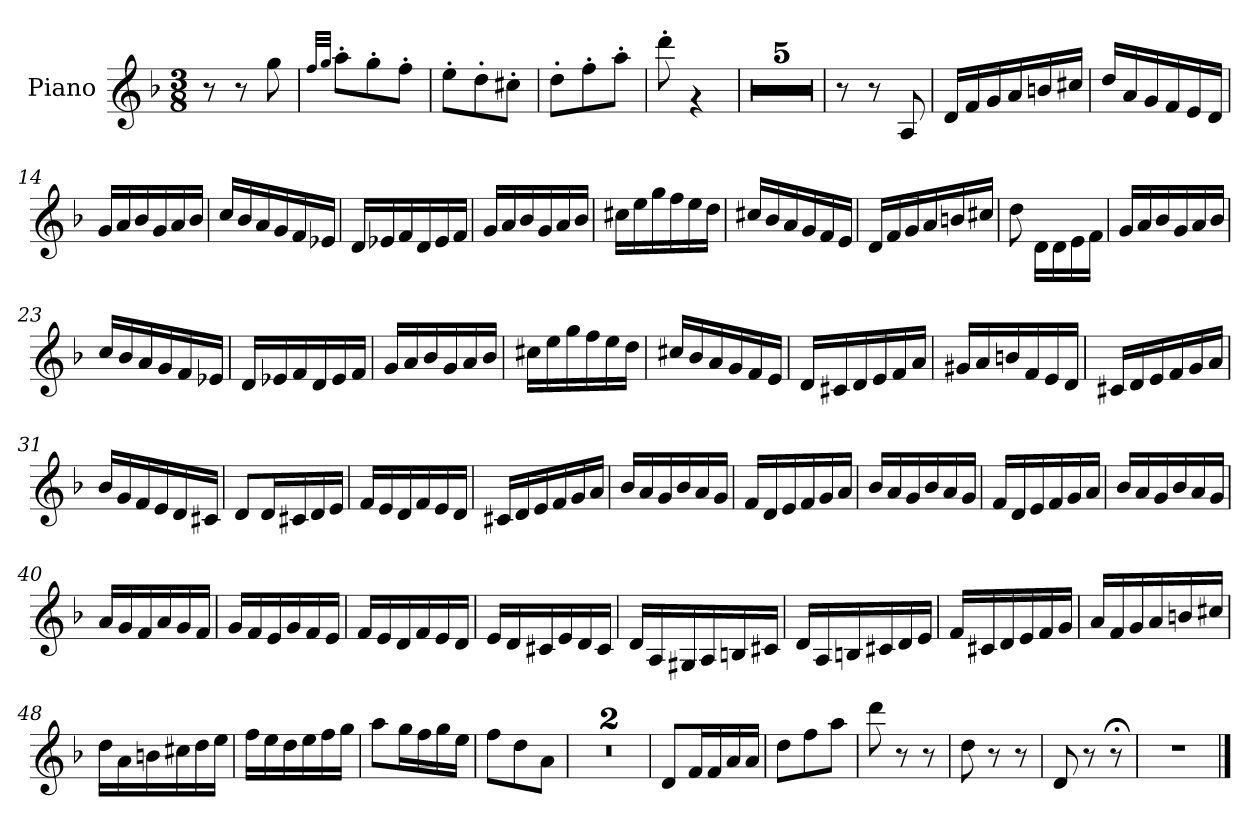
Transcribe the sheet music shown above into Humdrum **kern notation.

**kern
*part1
*staff1
*I"Piano
*I'Pno.
*clefG2
*k[b-]
*M3/8
=1
8r
8r
8gg\
=2
32qff/LLL
32qgg/JJJ
8aa'\L
8gg'\
8ff'\J
=3
8ee'\L
8dd'\
8cc#X'\J
=4
8dd'\L
8ff'\
8aa'\J
=5
8ddd'\
4rg
=6
4.r
=7
4.r
=8
4.r
=9
4.r
=10
4.r
=11
8r
8r
8A/
=12
16d/LL
16f/
16g/
16a/
16bn/
16cc#X/JJ
!!LO:LB:g=z
=13
16dd/LL
16a/
16g/
16f/
16e/
16d/JJ
=14
16g/LL
16a/
16b-/
16g/
16a/
16b-/JJ
=15
16cc/LL
16b-/
16a/
16g/
16f/
16e-X/JJ
=16
16d/LL
16e-X/
16f/
16d/
16e-/
16f/JJ
=17
16g/LL
16a/
16b-/
16g/
16a/
16b-/JJ
=18
16cc#X\LL
16ee\
16gg\
16ff\
16ee\
16dd\JJ
!!LO:LB:g=z
=19
16cc#X/LL
16b-/
16a/
16g/
16f/
16e/JJ
=20
16d/LL
16f/
16g/
16a/
16bn/
16cc#X/JJ
=21
8dd\
16d\LL
16d\
16e\
16f\JJ
=22
16g/LL
16a/
16b-/
16g/
16a/
16b-/JJ
=23
16cc/LL
16b-/
16a/
16g/
16f/
16e-X/JJ
=24
16d/LL
16e-X/
16f/
16d/
16e-/
16f/JJ
!!LO:LB:g=z
=25
16g/LL
16a/
16b-/
16g/
16a/
16b-/JJ
=26
16cc#X\LL
16ee\
16gg\
16ff\
16ee\
16dd\JJ
=27
16cc#X/LL
16b-/
16a/
16g/
16f/
16e/JJ
=28
16d/LL
16c#X/
16d/
16e/
16f/
16a/JJ
=29
16g#X/LL
16a/
16bn/
16f/
16e/
16d/JJ
=30
16c#X/LL
16d/
16e/
16f/
16g/
16a/JJ
!!LO:LB:g=z
=31
16b-/LL
16g/
16f/
16e/
16d/
16c#X/JJ
=32
8d/L
16d/L
16c#X/
16d/
16e/JJ
=33
16f/LL
16e/
16d/
16f/
16e/
16d/JJ
=34
16c#X/LL
16d/
16e/
16f/
16g/
16a/JJ
=35
16b-/LL
16a/
16g/
16b-/
16a/
16g/JJ
=36
16f/LL
16d/
16e/
16f/
16g/
16a/JJ
!!LO:LB:g=z
=37
16b-/LL
16a/
16g/
16b-/
16a/
16g/JJ
=38
16f/LL
16d/
16e/
16f/
16g/
16a/JJ
=39
16b-/LL
16a/
16g/
16b-/
16a/
16g/JJ
=40
16a/LL
16g/
16f/
16a/
16g/
16f/JJ
=41
16g/LL
16f/
16e/
16g/
16f/
16e/JJ
=42
16f/LL
16e/
16d/
16f/
16e/
16d/JJ
=43
16e/LL
16d/
16c#X/
16e/
16d/
16c#/JJ
!!LO:LB:g=z
=44
16d/LL
16A/
16G#X/
16A/
16Bn/
16c#X/JJ
=45
16d/LL
16A/
16Bn/
16c#X/
16d/
16e/JJ
=46
16f/LL
16c#X/
16d/
16e/
16f/
16g/JJ
=47
16a/LL
16f/
16g/
16a/
16bn/
16cc#X/JJ
=48
16dd\LL
16a\
16bn\
16cc#X\
16dd\
16ee\JJ
!!LO:LB:g=z
=49
16ff\LL
16ee\
16dd\
16ee\
16ff\
16gg\JJ
=50
8aa\L
16gg\L
16ff\
16gg\
16ee\JJ
=51
8ff\L
8dd\
8a\J
=52
4.r
=53
4.r
=54
8d/L
16f/L
16f/
16a/
16a/JJ
=55
8dd\L
8ff\
8aa\J
=56
8ddd\
8r
8r
=57
8dd\
8r
8r
=58
8d/
*MM132
8r
8r;<
=59
4.r
==
*-
